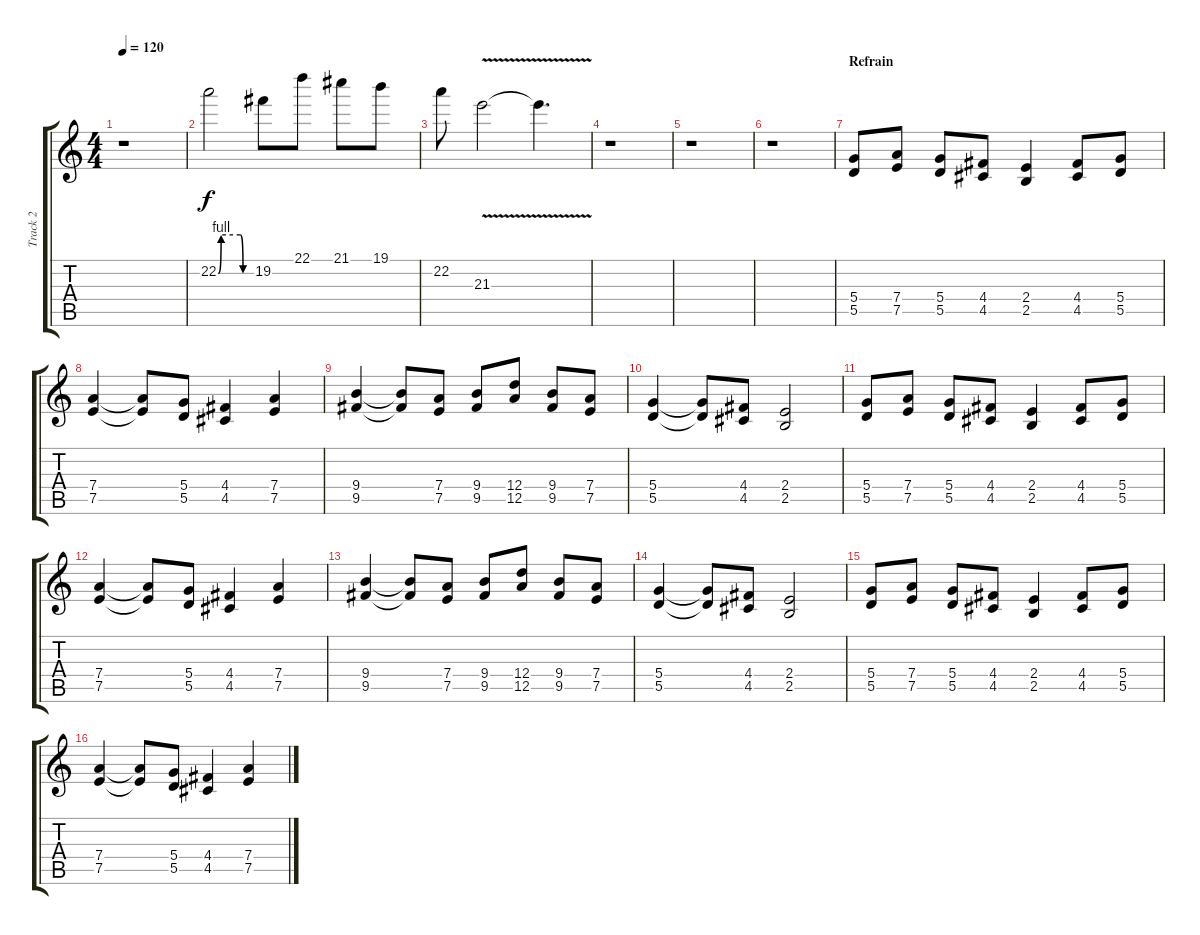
\track ("Track 2" "Track 2") {instrument distortionguitar}
\staff {score tabs}
\tuning (E4 B3 G3 D3 A2 E2) {hide}
\ts (4 4)
\tempo 120
\clef g2
\ks c
r.1{dy f} |
22.2{be (custom 0 0 5 4 40 4 45 0 60 0)}.2 19.2.8 22.1.8 21.1.8 19.1.8 |
22.2.8 21.3{v}.2 21.3{t}.4{d} |
r.1 |
r.1 |
r.1 |
\section ("" "Refrain")
(5.4 5.5).8 (7.4 7.5).8 (5.4 5.5).8 (4.4 4.5).8 (2.4 2.5).4 (4.4 4.5).8 (5.4 5.5).8 |
(7.4 7.5).4 (7.4{t} 7.5{t}).8 (5.4 5.5).8 (4.4 4.5).4 (7.4 7.5).4 |
(9.4 9.5).4 (9.4{t} 9.5{t}).8 (7.4 7.5).8 (9.4 9.5).8 (12.4 12.5).8 (9.4 9.5).8 (7.4 7.5).8 |
(5.4 5.5).4 (5.4{t} 5.5{t}).8 (4.4 4.5).8 (2.4 2.5).2 |
(5.4 5.5).8 (7.4 7.5).8 (5.4 5.5).8 (4.4 4.5).8 (2.4 2.5).4 (4.4 4.5).8 (5.4 5.5).8 |
(7.4 7.5).4 (7.4{t} 7.5{t}).8 (5.4 5.5).8 (4.4 4.5).4 (7.4 7.5).4 |
(9.4 9.5).4 (9.4{t} 9.5{t}).8 (7.4 7.5).8 (9.4 9.5).8 (12.4 12.5).8 (9.4 9.5).8 (7.4 7.5).8 |
(5.4 5.5).4 (5.4{t} 5.5{t}).8 (4.4 4.5).8 (2.4 2.5).2 |
(5.4 5.5).8 (7.4 7.5).8 (5.4 5.5).8 (4.4 4.5).8 (2.4 2.5).4 (4.4 4.5).8 (5.4 5.5).8 |
(7.4 7.5).4 (7.4{t} 7.5{t}).8 (5.4 5.5).8 (4.4 4.5).4 (7.4 7.5).4
